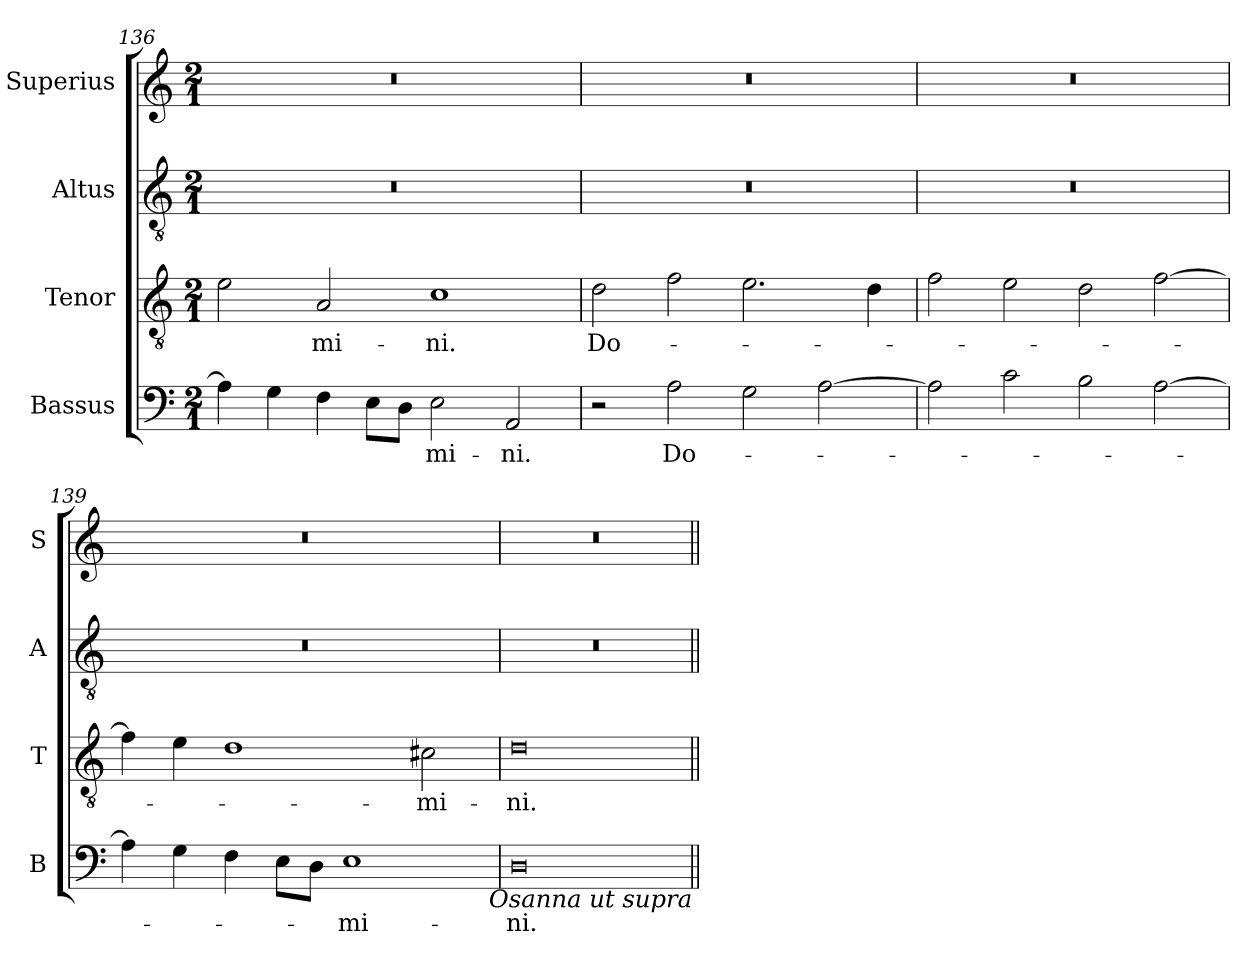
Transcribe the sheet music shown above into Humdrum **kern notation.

**kern	**text	**kern	**text	**kern	**kern
*part4	*part4	*part3	*part3	*part2	*part1
*staff4	*staff4	*staff3	*staff3	*staff2	*staff1
*I"Bassus	*	*I"Tenor	*	*I"Altus	*I"Superius
*I'B	*	*I'T	*	*I'A	*I'S
!!LO:LB:g=z
*clefF4	*	*clefGv2	*	*clefGv2	*clefG2
*k[]	*	*k[]	*	*k[]	*k[]
*M2/1	*	*M2/1	*	*M2/1	*M2/1
=136	=136	=136	=136	=136	=136
4A\]	.	2e\	.	0r	0r
4G\	.	.	.	.	.
4F\	.	2A/	-mi-	.	.
8E\L	.	.	.	.	.
8D\J	.	.	.	.	.
2E\	-mi-	1c	-ni.	.	.
2AA/	-ni.	.	.	.	.
=137	=137	=137	=137	=137	=137
2r	.	2d\	Do-	0r	0r
2A\	Do-	2f\	.	.	.
2G\	.	2.e\	.	.	.
[2A\	.	.	.	.	.
.	.	4d\	.	.	.
=138	=138	=138	=138	=138	=138
2A\]	.	2f\	.	0r	0r
2c\	.	2e\	.	.	.
2B\	.	2d\	.	.	.
[2A\	.	[2f\	.	.	.
=139	=139	=139	=139	=139	=139
4A\]	.	4f\]	.	0r	0r
4G\	.	4e\	.	.	.
4F\	.	1d	.	.	.
8E\L	.	.	.	.	.
8D\J	.	.	.	.	.
1E	-mi-	.	.	.	.
.	.	2c#X\	-mi-	.	.
=140	=140	=140	=140	=140	=140
0D\	-ni.	0d\	-ni.	0r	0r
!LO:TX:b:i:rj:t=Osanna ut supra	!	!	!	!	!
=||	=||	=||	=||	=||	=||
*-	*-	*-	*-	*-	*-
